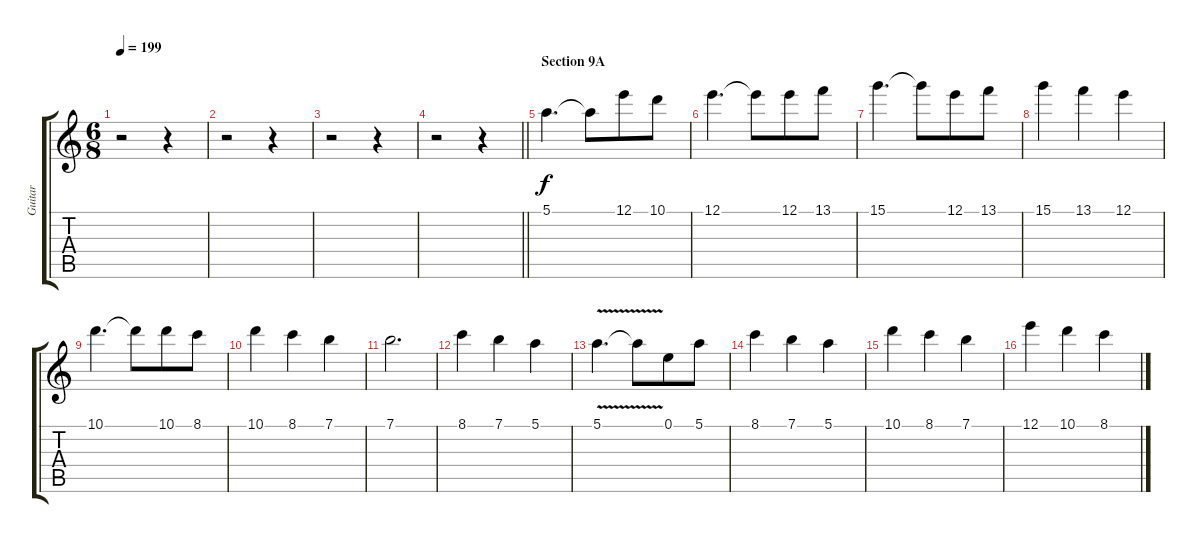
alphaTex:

\track ("Guitar" "Guitar") {instrument distortionguitar}
\staff {score tabs}
\tuning (E4 B3 G3 D3 A2 E2) {hide}
\ts (6 8)
\tempo 199
\clef g2
\ks c
r.2{dy f} r.4 |
r.2 r.4 |
r.2 r.4 |
\barLineRight lightlight
r.2 r.4 |
\section ("" "Section 9A")
5.1.4{d} 5.1{t}.8 12.1.8 10.1.8 |
12.1.4{d} 12.1{t}.8 12.1.8 13.1.8 |
15.1.4{d} 15.1{t}.8 12.1.8 13.1.8 |
15.1.4 13.1.4 12.1.4 |
10.1.4{d} 10.1{t}.8 10.1.8 8.1.8 |
10.1.4 8.1.4 7.1.4 |
7.1.2{d} |
8.1.4 7.1.4 5.1.4 |
5.1{v}.4{d} 5.1{t}.8 0.1.8 5.1.8 |
8.1.4 7.1.4 5.1.4 |
10.1.4 8.1.4 7.1.4 |
12.1.4 10.1.4 8.1.4
